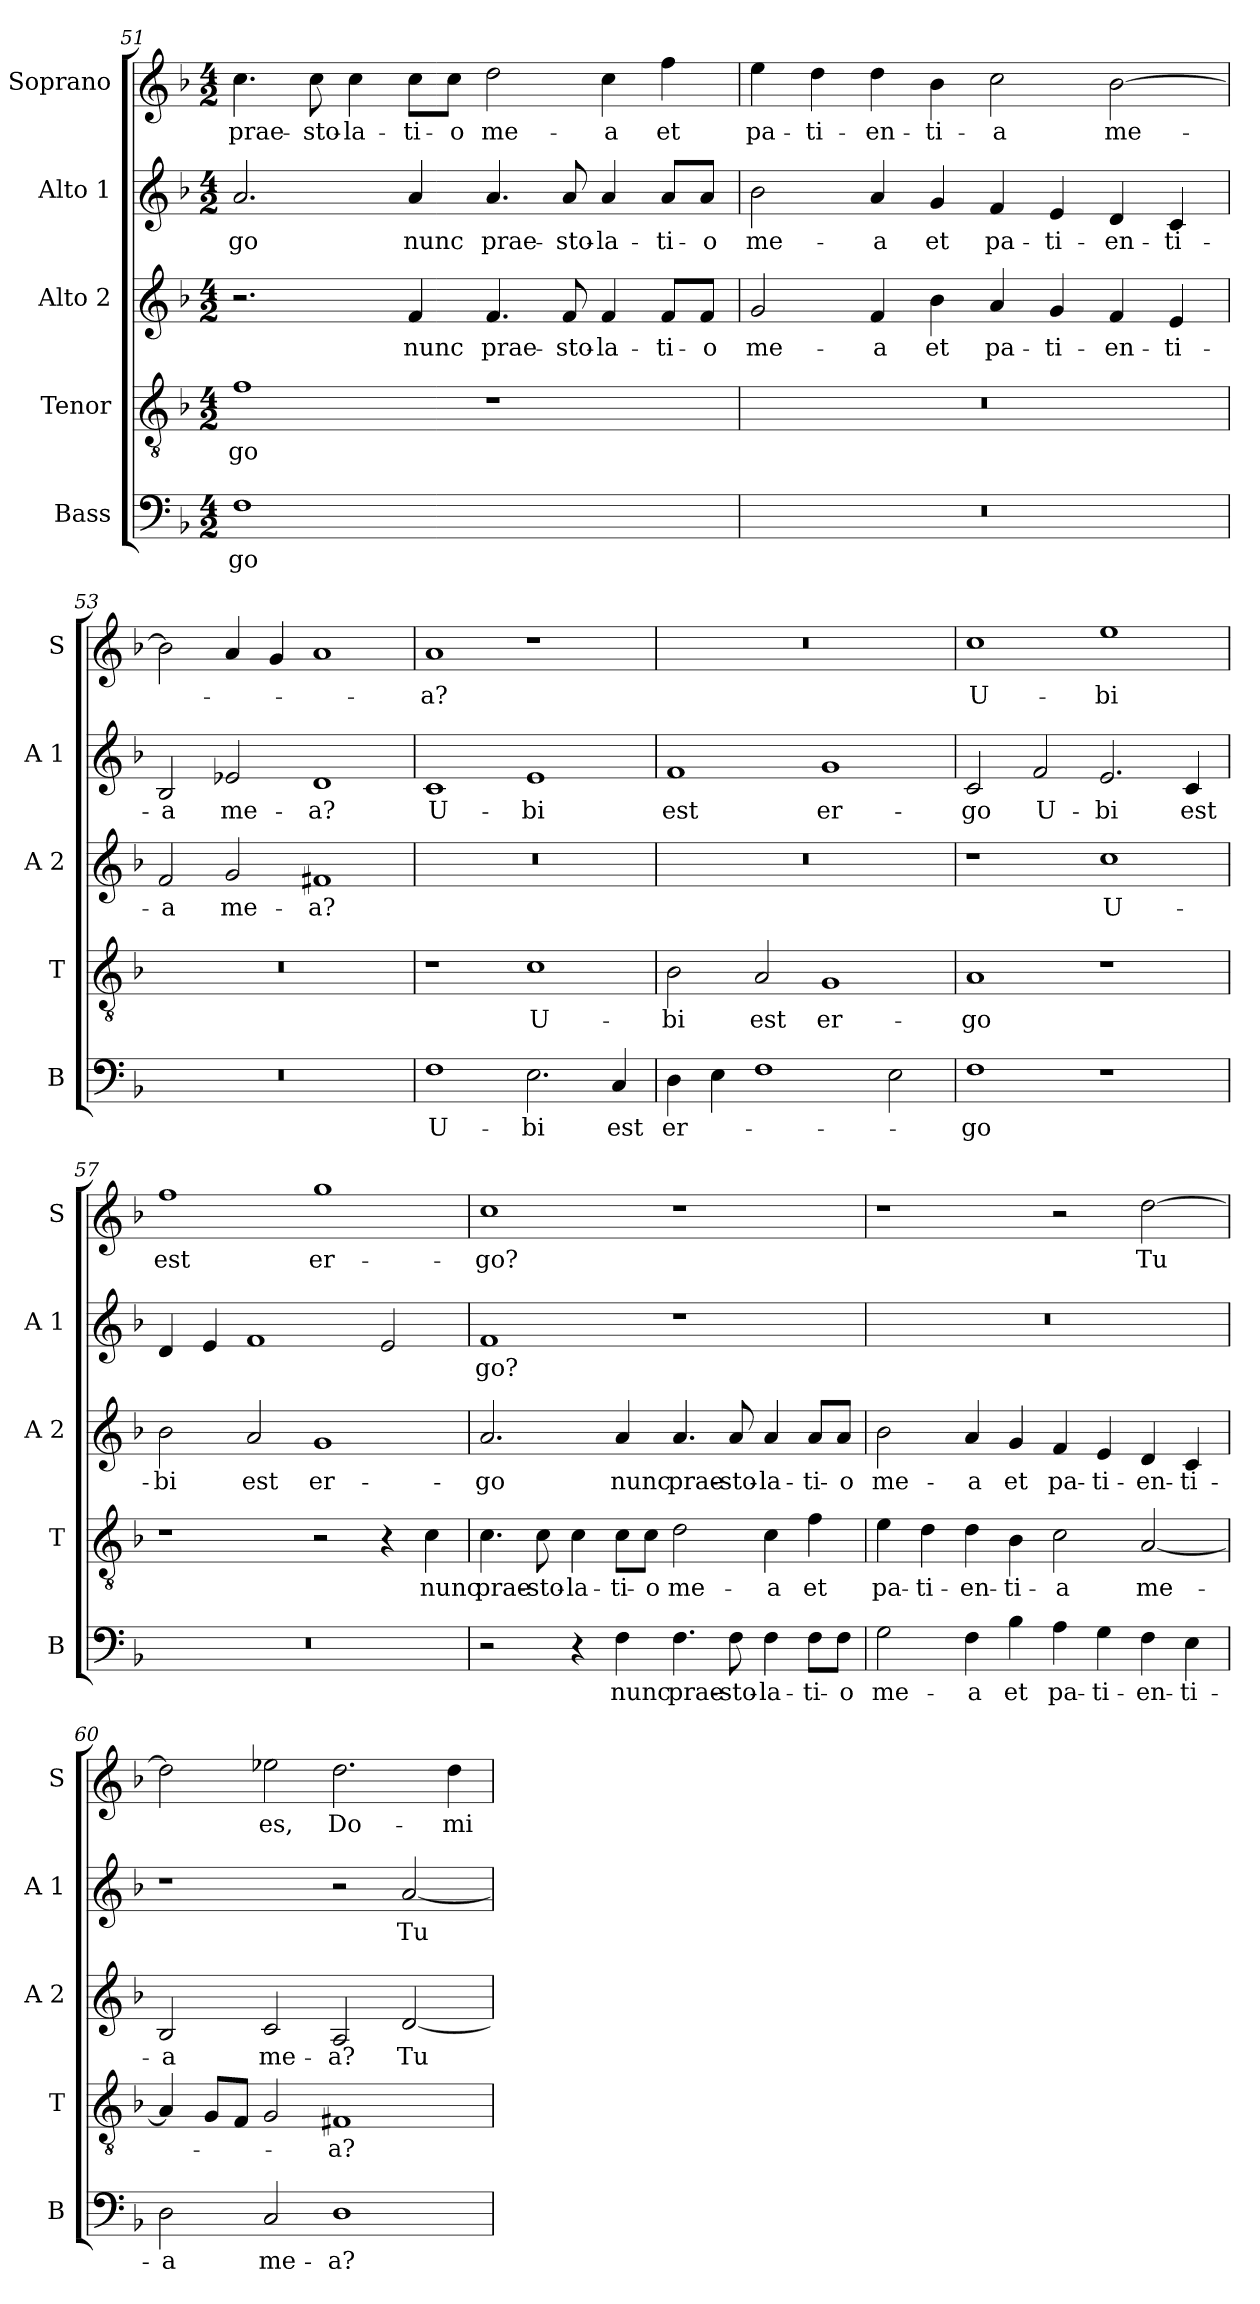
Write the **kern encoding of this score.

**kern	**text	**kern	**text	**kern	**text	**kern	**text	**kern	**text
*part5	*part5	*part4	*part4	*part3	*part3	*part2	*part2	*part1	*part1
*staff5	*staff5	*staff4	*staff4	*staff3	*staff3	*staff2	*staff2	*staff1	*staff1
*I"Bass	*	*I"Tenor	*	*I"Alto 2	*	*I"Alto 1	*	*I"Soprano	*
*I'B	*	*I'T	*	*I'A 2	*	*I'A 1	*	*I'S	*
*clefF4	*	*clefGv2	*	*clefG2	*	*clefG2	*	*clefG2	*
*k[b-]	*	*k[b-]	*	*k[b-]	*	*k[b-]	*	*k[b-]	*
*F:	*	*F:	*	*F:	*	*F:	*	*F:	*
*M4/2	*	*M4/2	*	*M4/2	*	*M4/2	*	*M4/2	*
=51	=51	=51	=51	=51	=51	=51	=51	=51	=51
!	!LO:LY:b	!	!LO:LY:b	!	!	!	!LO:LY:b	!	!LO:LY:b
1F	-go	1f	-go	2.r	.	2.a/	-go	4.cc\	prae-
!	!	!	!	!	!	!	!	!	!LO:LY:b
.	.	.	.	.	.	.	.	8cc\	-sto-
!	!	!	!	!	!	!	!	!	!LO:LY:b
.	.	.	.	.	.	.	.	4cc\	-la-
!	!	!	!	!	!LO:LY:b	!	!LO:LY:b	!	!LO:LY:b
.	.	.	.	4f/	nunc	4a/	nunc	8cc\L	-ti-
!	!	!	!	!	!	!	!	!	!LO:LY:b
.	.	.	.	.	.	.	.	8cc\J	-o
!	!	!	!	!	!LO:LY:b	!	!LO:LY:b	!	!LO:LY:b
1ryy	.	1r	.	4.f/	prae-	4.a/	prae-	2dd\	me-
!	!	!	!	!	!LO:LY:b	!	!LO:LY:b	!	!
.	.	.	.	8f/	-sto-	8a/	-sto-	.	.
!	!	!	!	!	!LO:LY:b	!	!LO:LY:b	!	!LO:LY:b
.	.	.	.	4f/	-la-	4a/	-la-	4cc\	-a
!	!	!	!	!	!LO:LY:b	!	!LO:LY:b	!	!LO:LY:b
.	.	.	.	8f/L	-ti-	8a/L	-ti-	4ff\	et
!	!	!	!	!	!LO:LY:b	!	!LO:LY:b	!	!
.	.	.	.	8f/J	-o	8a/J	-o	.	.
=52	=52	=52	=52	=52	=52	=52	=52	=52	=52
!	!	!	!	!	!LO:LY:b	!	!LO:LY:b	!	!LO:LY:b
0r	.	0r	.	2g/	me-	2b-\	me-	4ee\	pa-
!	!	!	!	!	!	!	!	!	!LO:LY:b
.	.	.	.	.	.	.	.	4dd\	-ti-
!	!	!	!	!	!LO:LY:b	!	!LO:LY:b	!	!LO:LY:b
.	.	.	.	4f/	-a	4a/	-a	4dd\	-en-
!	!	!	!	!	!LO:LY:b	!	!LO:LY:b	!	!LO:LY:b
.	.	.	.	4b-\	et	4g/	et	4b-\	-ti-
!	!	!	!	!	!LO:LY:b	!	!LO:LY:b	!	!LO:LY:b
.	.	.	.	4a/	pa-	4f/	pa-	2cc\	-a
!	!	!	!	!	!LO:LY:b	!	!LO:LY:b	!	!
.	.	.	.	4g/	-ti-	4e/	-ti-	.	.
!	!	!	!	!	!LO:LY:b	!	!LO:LY:b	!	!LO:LY:b
.	.	.	.	4f/	-en-	4d/	-en-	[2b-\	me-
!	!	!	!	!	!LO:LY:b	!	!LO:LY:b	!	!
.	.	.	.	4e/	-ti-	4c/	-ti-	.	.
!!LO:LB:g=z
=53	=53	=53	=53	=53	=53	=53	=53	=53	=53
!	!	!	!	!	!LO:LY:b	!	!LO:LY:b	!	!
0r	.	0r	.	2f/	-a	2B-/	-a	2b-\]	.
!	!	!	!	!	!LO:LY:b	!	!LO:LY:b	!	!
.	.	.	.	2g/	me-	2e-X/	me-	4a/	.
.	.	.	.	.	.	.	.	4g/	.
!	!	!	!	!	!LO:LY:b	!	!LO:LY:b	!	!
.	.	.	.	1f#X	-a?	1d	-a?	1a	.
=54	=54	=54	=54	=54	=54	=54	=54	=54	=54
!	!LO:LY:b	!	!	!	!	!	!LO:LY:b	!	!LO:LY:b
1F	U-	1r	.	0r	.	1c	U-	1a	-a?
!	!LO:LY:b	!	!LO:LY:b	!	!	!	!LO:LY:b	!	!
2.E\	-bi	1c	U-	.	.	1e	-bi	1r	.
!	!LO:LY:b	!	!	!	!	!	!	!	!
4C/	est	.	.	.	.	.	.	.	.
=55	=55	=55	=55	=55	=55	=55	=55	=55	=55
!	!LO:LY:b	!	!LO:LY:b	!	!	!	!LO:LY:b	!	!
4D\	er-	2B-\	-bi	0r	.	1f	est	0r	.
4E\	.	.	.	.	.	.	.	.	.
!	!	!	!LO:LY:b	!	!	!	!	!	!
1F	.	2A/	est	.	.	.	.	.	.
!	!	!	!LO:LY:b	!	!	!	!LO:LY:b	!	!
.	.	1G	er-	.	.	1g	er-	.	.
2E\	.	.	.	.	.	.	.	.	.
=56	=56	=56	=56	=56	=56	=56	=56	=56	=56
!	!LO:LY:b	!	!LO:LY:b	!	!	!	!LO:LY:b	!	!LO:LY:b
1F	-go	1A	-go	1r	.	2c/	-go	1cc	U-
!	!	!	!	!	!	!	!LO:LY:b	!	!
.	.	.	.	.	.	2f/	U-	.	.
!	!	!	!	!	!LO:LY:b	!	!LO:LY:b	!	!LO:LY:b
1r	.	1r	.	1cc	U-	2.e/	-bi	1ee	-bi
!	!	!	!	!	!	!	!LO:LY:b	!	!
.	.	.	.	.	.	4c/	est	.	.
!!LO:PB:g=z
=57	=57	=57	=57	=57	=57	=57	=57	=57	=57
!	!	!	!	!	!LO:LY:b	!	!	!	!LO:LY:b
0r	.	1r	.	2b-\	-bi	4d/	.	1ff	est
.	.	.	.	.	.	4e/	.	.	.
!	!	!	!	!	!LO:LY:b	!	!	!	!
.	.	.	.	2a/	est	1f	.	.	.
!	!	!	!	!	!LO:LY:b	!	!	!	!LO:LY:b
.	.	2r	.	1g	er-	.	.	1gg	er-
.	.	4r	.	.	.	2e/	.	.	.
!	!	!	!LO:LY:b	!	!	!	!	!	!
.	.	4c\	nunc	.	.	.	.	.	.
=58	=58	=58	=58	=58	=58	=58	=58	=58	=58
!	!	!	!LO:LY:b	!	!LO:LY:b	!	!LO:LY:b	!	!LO:LY:b
2r	.	4.c\	prae-	2.a/	-go	1f	go?	1cc	-go?
!	!	!	!LO:LY:b	!	!	!	!	!	!
.	.	8c\	-sto-	.	.	.	.	.	.
!	!	!	!LO:LY:b	!	!	!	!	!	!
4r	.	4c\	-la-	.	.	.	.	.	.
!	!LO:LY:b	!	!LO:LY:b	!	!LO:LY:b	!	!	!	!
4F\	nunc	8c\L	-ti-	4a/	nunc	.	.	.	.
!	!	!	!LO:LY:b	!	!	!	!	!	!
.	.	8c\J	-o	.	.	.	.	.	.
!	!LO:LY:b	!	!LO:LY:b	!	!LO:LY:b	!	!	!	!
4.F\	prae-	2d\	me-	4.a/	prae-	1r	.	1r	.
!	!LO:LY:b	!	!	!	!LO:LY:b	!	!	!	!
8F\	-sto-	.	.	8a/	-sto-	.	.	.	.
!	!LO:LY:b	!	!LO:LY:b	!	!LO:LY:b	!	!	!	!
4F\	-la-	4c\	-a	4a/	-la-	.	.	.	.
!	!LO:LY:b	!	!LO:LY:b	!	!LO:LY:b	!	!	!	!
8F\L	-ti-	4f\	et	8a/L	-ti-	.	.	.	.
!	!LO:LY:b	!	!	!	!LO:LY:b	!	!	!	!
8F\J	-o	.	.	8a/J	-o	.	.	.	.
=59	=59	=59	=59	=59	=59	=59	=59	=59	=59
!	!LO:LY:b	!	!LO:LY:b	!	!LO:LY:b	!	!	!	!
2G\	me-	4e\	pa-	2b-\	me-	0r	.	1r	.
!	!	!	!LO:LY:b	!	!	!	!	!	!
.	.	4d\	-ti-	.	.	.	.	.	.
!	!LO:LY:b	!	!LO:LY:b	!	!LO:LY:b	!	!	!	!
4F\	-a	4d\	-en-	4a/	-a	.	.	.	.
!	!LO:LY:b	!	!LO:LY:b	!	!LO:LY:b	!	!	!	!
4B-\	et	4B-\	-ti-	4g/	et	.	.	.	.
!	!LO:LY:b	!	!LO:LY:b	!	!LO:LY:b	!	!	!	!
4A\	pa-	2c\	-a	4f/	pa-	.	.	2r	.
!	!LO:LY:b	!	!	!	!LO:LY:b	!	!	!	!
4G\	-ti-	.	.	4e/	-ti-	.	.	.	.
!	!LO:LY:b	!	!LO:LY:b	!	!LO:LY:b	!	!	!	!LO:LY:b
4F\	-en-	[2A/	me-	4d/	-en-	.	.	[2dd\	Tu
!	!LO:LY:b	!	!	!	!LO:LY:b	!	!	!	!
4E\	-ti-	.	.	4c/	-ti-	.	.	.	.
!!LO:LB:g=z
=60	=60	=60	=60	=60	=60	=60	=60	=60	=60
!	!LO:LY:b	!	!	!	!LO:LY:b	!	!	!	!
2D\	-a	4A/]	.	2B-/	-a	1r	.	2dd\]	.
.	.	8G/L	.	.	.	.	.	.	.
.	.	8F/J	.	.	.	.	.	.	.
!	!LO:LY:b	!	!	!	!LO:LY:b	!	!	!	!LO:LY:b
2C/	me-	2G/	.	2c/	me-	.	.	2ee-X\	es,
!	!LO:LY:b	!	!LO:LY:b	!	!LO:LY:b	!	!	!	!LO:LY:b
1D	-a?	1F#X	-a?	2A/	-a?	2r	.	2.dd\	Do-
!	!	!	!	!	!LO:LY:b	!	!LO:LY:b	!	!
.	.	.	.	[2d/	Tu	[2a/	Tu	.	.
!	!	!	!	!	!	!	!	!	!LO:LY:b
.	.	.	.	.	.	.	.	4dd\	-mi-
=	=	=	=	=	=	=	=	=	=
*-	*-	*-	*-	*-	*-	*-	*-	*-	*-
